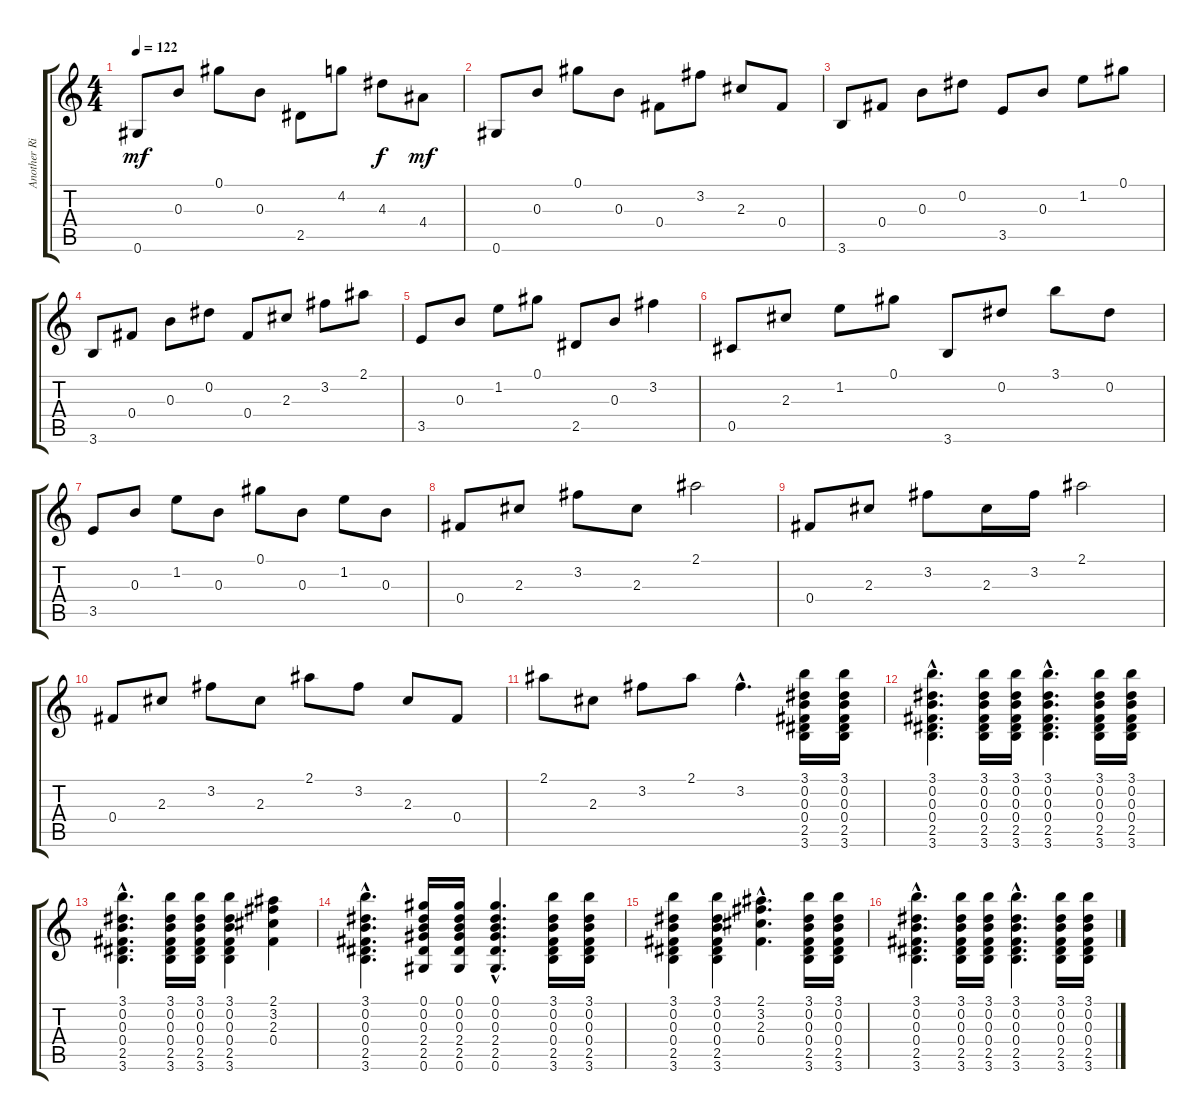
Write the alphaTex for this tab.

\track ("Another Ritchie's Guitar" "Another Ri") {instrument acousticguitarsteel}
\staff {score tabs}
\tuning (Ab4 Eb4 B3 Gb3 Db3 Ab2) {hide}
\ts (4 4)
\tempo 122
\clef g2
\ks c
0.6.8{dy mf} 0.3.8 0.1.8 0.3.8 2.5.8 4.2.8 4.3.8{dy f} 4.4.8{dy mf} |
0.6.8 0.3.8 0.1.8 0.3.8 0.4.8 3.2.8 2.3.8 0.4.8 |
3.6.8 0.4.8 0.3.8 0.2.8 3.5.8 0.3.8 1.2.8 0.1.8 |
3.6.8 0.4.8 0.3.8 0.2.8 0.4.8 2.3.8 3.2.8 2.1.8 |
3.5.8 0.3.8 1.2.8 0.1.8 2.5.8 0.3.8 3.2.4 |
0.5.8 2.3.8 1.2.8 0.1.8 3.6.8 0.2.8 3.1.8 0.2.8 |
3.5.8 0.3.8 1.2.8 0.3.8 0.1.8 0.3.8 1.2.8 0.3.8 |
0.4.8 2.3.8 3.2.8 2.3.8 2.1.2 |
0.4.8 2.3.8 3.2.8 2.3.16 3.2.16 2.1.2 |
0.4.8 2.3.8 3.2.8 2.3.8 2.1.8 3.2.8 2.3.8 0.4.8 |
2.1.8 2.3.8 3.2.8 2.1.8 3.2{hac}.4{d} (3.1 0.2 0.3 0.4 2.5 3.6).16 (3.1 0.2 0.3 0.4 2.5 3.6).16 |
(3.1{hac} 0.2{hac} 0.3{hac} 0.4{hac} 2.5{hac} 3.6{hac}).4{d} (3.1 0.2 0.3 0.4 2.5 3.6).16 (3.1 0.2 0.3 0.4 2.5 3.6).16 (3.1{hac} 0.2{hac} 0.3{hac} 0.4{hac} 2.5{hac} 3.6{hac}).4{d} (3.1 0.2 0.3 0.4 2.5 3.6).16 (3.1 0.2 0.3 0.4 2.5 3.6).16 |
(3.1{hac} 0.2{hac} 0.3{hac} 0.4{hac} 2.5{hac} 3.6{hac}).4{d} (3.1 0.2 0.3 0.4 2.5 3.6).16 (3.1 0.2 0.3 0.4 2.5 3.6).16 (3.1 0.2 0.3 0.4 2.5 3.6).4 (2.1 3.2 2.3 0.4).4 |
(3.1{hac} 0.2{hac} 0.3{hac} 0.4{hac} 2.5{hac} 3.6{hac}).4{d} (0.1 0.2 0.3 2.4 2.5 0.6).16 (0.1 0.2 0.3 2.4 2.5 0.6).16 (0.1{hac} 0.2{hac} 0.3{hac} 2.4{hac} 2.5{hac} 0.6{hac}).4{d} (3.1 0.2 0.3 0.4 2.5 3.6).16 (3.1 0.2 0.3 0.4 2.5 3.6).16 |
(3.1 0.2 0.3 0.4 2.5 3.6).4 (3.1 0.2 0.3 0.4 2.5 3.6).4 (2.1{hac} 3.2{hac} 2.3{hac} 0.4{hac}).4{d} (3.1 0.2 0.3 0.4 2.5 3.6).16 (3.1 0.2 0.3 0.4 2.5 3.6).16 |
(3.1{hac} 0.2{hac} 0.3{hac} 0.4{hac} 2.5{hac} 3.6{hac}).4{d} (3.1 0.2 0.3 0.4 2.5 3.6).16 (3.1 0.2 0.3 0.4 2.5 3.6).16 (3.1{hac} 0.2{hac} 0.3{hac} 0.4{hac} 2.5{hac} 3.6{hac}).4{d} (3.1 0.2 0.3 0.4 2.5 3.6).16 (3.1 0.2 0.3 0.4 2.5 3.6).16
